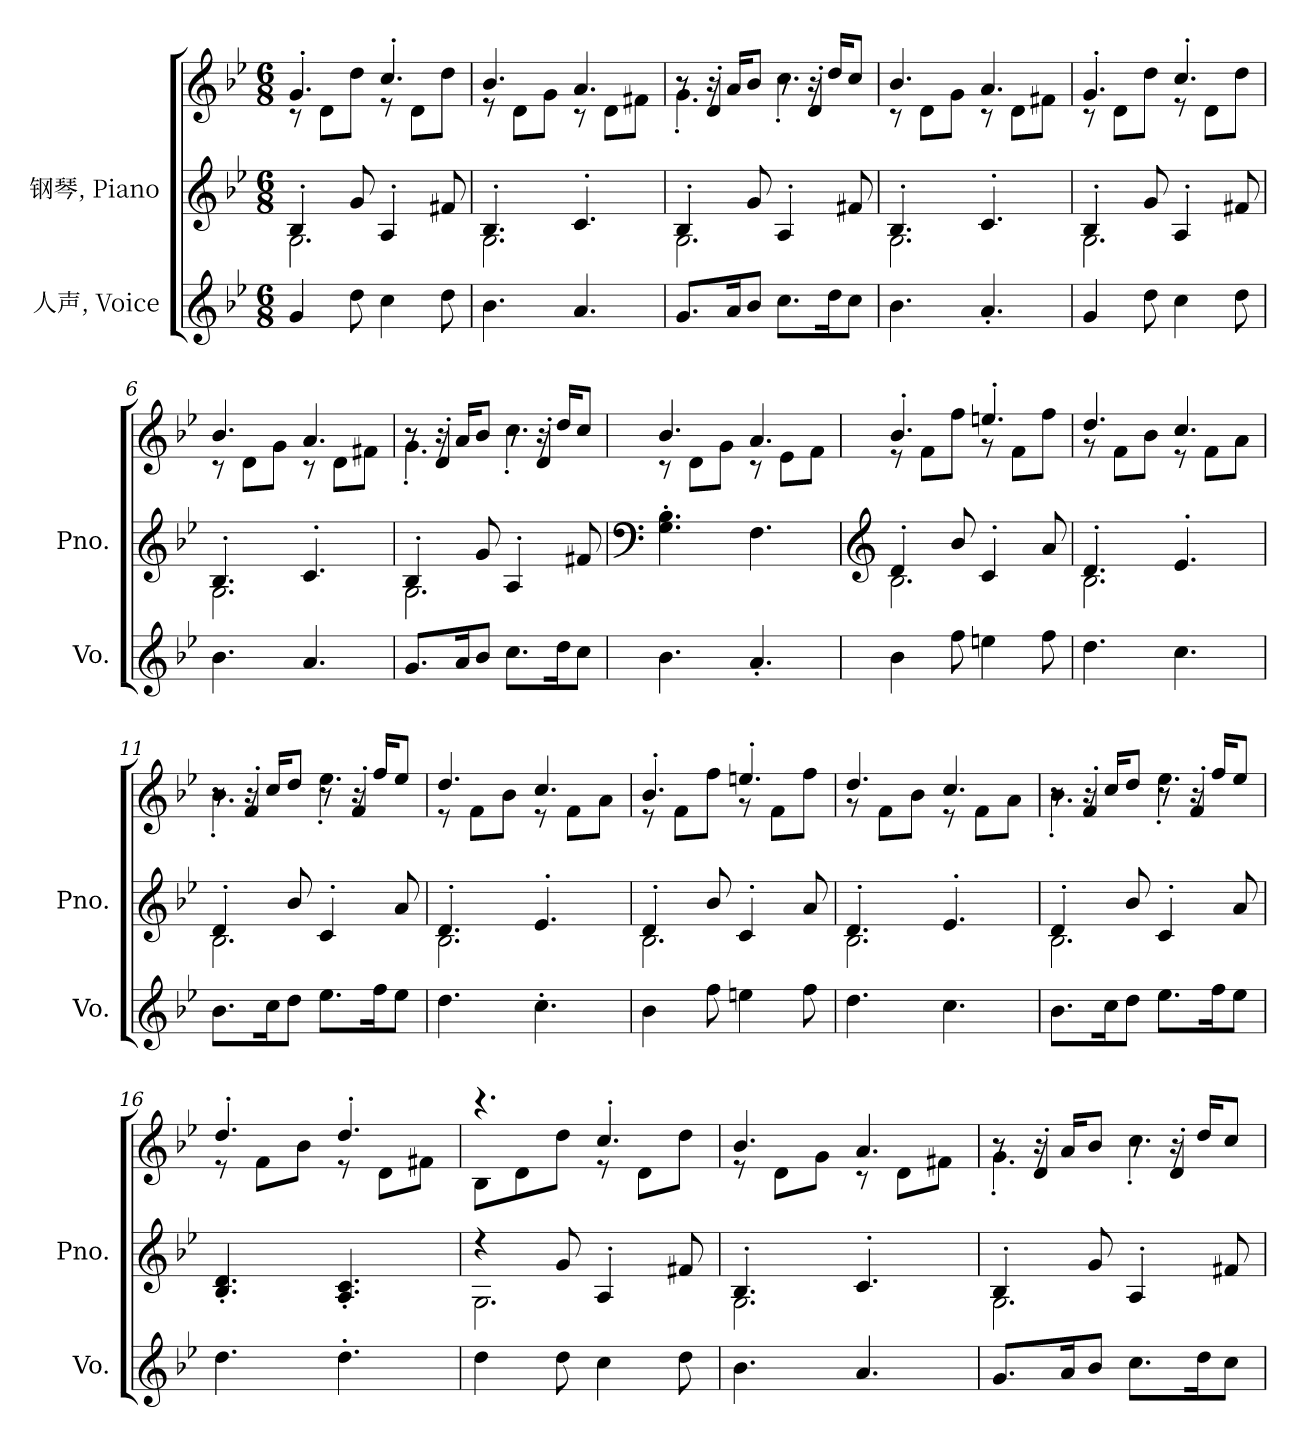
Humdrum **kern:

**kern	**kern	**kern
*part2	*part1	*part1
*staff3	*staff2	*staff1
*I"人声, Voice	*I"钢琴, Piano	*
*I'Vo.	*I'Pno.	*
*clefG2	*clefG2	*clefG2
*k[b-e-]	*k[b-e-]	*k[b-e-]
*M6/8	*M6/8	*M6/8
*MM90	*MM90	*MM90
=1	=1	=1
*	*^	*^
4g/	4B-'/	2.G\	4.g'/	8r
.	.	.	.	8d\L
8dd\	8g/	.	.	8dd\J
4cc\	4A'/	.	4.cc'/	8r
.	.	.	.	8d\L
8dd\	8f#X/	.	.	8dd\J
=2	=2	=2	=2	=2
4.b-\	4.B-'/	2.G\	4.b-/	8r
.	.	.	.	8d\L
.	.	.	.	8g\J
4.a/	4.c'/	.	4.a/	8r
.	.	.	.	8d\L
.	.	.	.	8f#X\J
=3	=3	=3	=3	=3
*	*	*	*	*^
8.g/L	4B-'/	2.G\	8r	4.g'\	8r
.	.	.	16r	.	4d'/
16a/K	.	.	16a/KL	.	.
8b-/J	8g/	.	8b-/J	.	.
8.cc\L	4A'/	.	8r	4.cc'\	8r
.	.	.	16r	.	4d'/
16dd\K	.	.	16dd/KL	.	.
8cc\J	8f#X/	.	8cc/J	.	.
*	*	*	*	*v	*v
=4	=4	=4	=4	=4
4.b-\	4.B-'/	2.G\	4.b-/	8r
.	.	.	.	8d\L
.	.	.	.	8g\J
4.a'/	4.c'/	.	4.a/	8r
.	.	.	.	8d\L
.	.	.	.	8f#X\J
!!LO:LB:g=z	!!
=5	=5	=5	=5	=5
4g/	4B-'/	2.G\	4.g'/	8r
.	.	.	.	8d\L
8dd\	8g/	.	.	8dd\J
4cc\	4A'/	.	4.cc'/	8r
.	.	.	.	8d\L
8dd\	8f#X/	.	.	8dd\J
=6	=6	=6	=6	=6
4.b-\	4.B-'/	2.G\	4.b-/	8r
.	.	.	.	8d\L
.	.	.	.	8g\J
4.a/	4.c'/	.	4.a/	8r
.	.	.	.	8d\L
.	.	.	.	8f#X\J
=7	=7	=7	=7	=7
*	*	*	*	*^
8.g/L	4B-'/	2.G\	8r	4.g'\	8r
.	.	.	16r	.	4d'/
16a/K	.	.	16a/KL	.	.
8b-/J	8g/	.	8b-/J	.	.
8.cc\L	4A'/	.	8r	4.cc'\	8r
.	.	.	16r	.	4d'/
16dd\K	.	.	16dd/KL	.	.
8cc\J	8f#X/	.	8cc/J	.	.
*	*v	*v	*	*	*
*	*	*v	*v	*v
=8	=8	=8
*	*clefF4	*
*	*	*^
4.b-\	4.G\' 4.B-\'	4.b-/	8r
.	.	.	8d\L
.	.	.	8g\J
4.a'/	4.F\	4.a/	8r
.	.	.	8e-\L
.	.	.	8f\J
!!LO:LB:g=z	!!
=9	=9	=9	=9
*	*clefG2	*	*
*	*^	*	*
4b-\	4d'/	2.B-\	4.b-'/	8r
.	.	.	.	8f\L
8ff\	8b-/	.	.	8ff\J
4een\	4c'/	.	4.een'/	8r
.	.	.	.	8f\L
8ff\	8a/	.	.	8ff\J
=10	=10	=10	=10	=10
4.dd\	4.d'/	2.B-\	4.dd/	8r
.	.	.	.	8f\L
.	.	.	.	8b-\J
4.cc\	4.e-'/	.	4.cc/	8r
.	.	.	.	8f\L
.	.	.	.	8a\J
=11	=11	=11	=11	=11
*	*	*	*	*^
8.b-\L	4d'/	2.B-\	8r	4.b-'\	8r
.	.	.	16r	.	4f'/
16cc\K	.	.	16cc/KL	.	.
8dd\J	8b-/	.	8dd/J	.	.
8.ee-\L	4c'/	.	8r	4.ee-'\	8r
.	.	.	16r	.	4f'/
16ff\K	.	.	16ff/KL	.	.
8ee-\J	8a/	.	8ee-/J	.	.
*	*	*	*	*v	*v
=12	=12	=12	=12	=12
4.dd\	4.d'/	2.B-\	4.dd/	8r
.	.	.	.	8f\L
.	.	.	.	8b-\J
4.cc'\	4.e-'/	.	4.cc/	8r
.	.	.	.	8f\L
.	.	.	.	8a\J
!!LO:LB:g=z	!!
=13	=13	=13	=13	=13
4b-\	4d'/	2.B-\	4.b-'/	8r
.	.	.	.	8f\L
8ff\	8b-/	.	.	8ff\J
4een\	4c'/	.	4.een'/	8r
.	.	.	.	8f\L
8ff\	8a/	.	.	8ff\J
=14	=14	=14	=14	=14
4.dd\	4.d'/	2.B-\	4.dd/	8r
.	.	.	.	8f\L
.	.	.	.	8b-\J
4.cc\	4.e-'/	.	4.cc/	8r
.	.	.	.	8f\L
.	.	.	.	8a\J
=15	=15	=15	=15	=15
*	*	*	*	*^
8.b-\L	4d'/	2.B-\	8r	4.b-'\	8r
.	.	.	16r	.	4f'/
16cc\K	.	.	16cc/KL	.	.
8dd\J	8b-/	.	8dd/J	.	.
8.ee-\L	4c'/	.	8r	4.ee-'\	8r
.	.	.	16r	.	4f'/
16ff\K	.	.	16ff/KL	.	.
8ee-\J	8a/	.	8ee-/J	.	.
*	*v	*v	*	*	*
*	*	*	*v	*v
=16	=16	=16	=16
4.dd\	4.B-/' 4.d/'	4.dd'/	8r
.	.	.	8f\L
.	.	.	8b-\J
4.dd'\	4.A/' 4.c/'	4.dd'/	8r
.	.	.	8d\L
.	.	.	8f#X\J
!!LO:PB:g=z	!!
=17	=17	=17	=17
*	*^	*	*
4dd\	4r	2.G\	4.r	8B-\L
.	.	.	.	8d\
8dd\	8g/	.	.	8dd\J
4cc\	4A'/	.	4.cc'/	8r
.	.	.	.	8d\L
8dd\	8f#X/	.	.	8dd\J
=18	=18	=18	=18	=18
4.b-\	4.B-'/	2.G\	4.b-/	8r
.	.	.	.	8d\L
.	.	.	.	8g\J
4.a/	4.c'/	.	4.a/	8r
.	.	.	.	8d\L
.	.	.	.	8f#X\J
=19	=19	=19	=19	=19
*	*	*	*	*^
8.g/L	4B-'/	2.G\	8r	4.g'\	8r
.	.	.	16r	.	4d'/
16a/K	.	.	16a/KL	.	.
8b-/J	8g/	.	8b-/J	.	.
8.cc\L	4A'/	.	8r	4.cc'\	8r
.	.	.	16r	.	4d'/
16dd\K	.	.	16dd/KL	.	.
8cc\J	8f#X/	.	8cc/J	.	.
*	*v	*v	*	*	*
*	*	*v	*v	*v
=	=	=
*-	*-	*-
